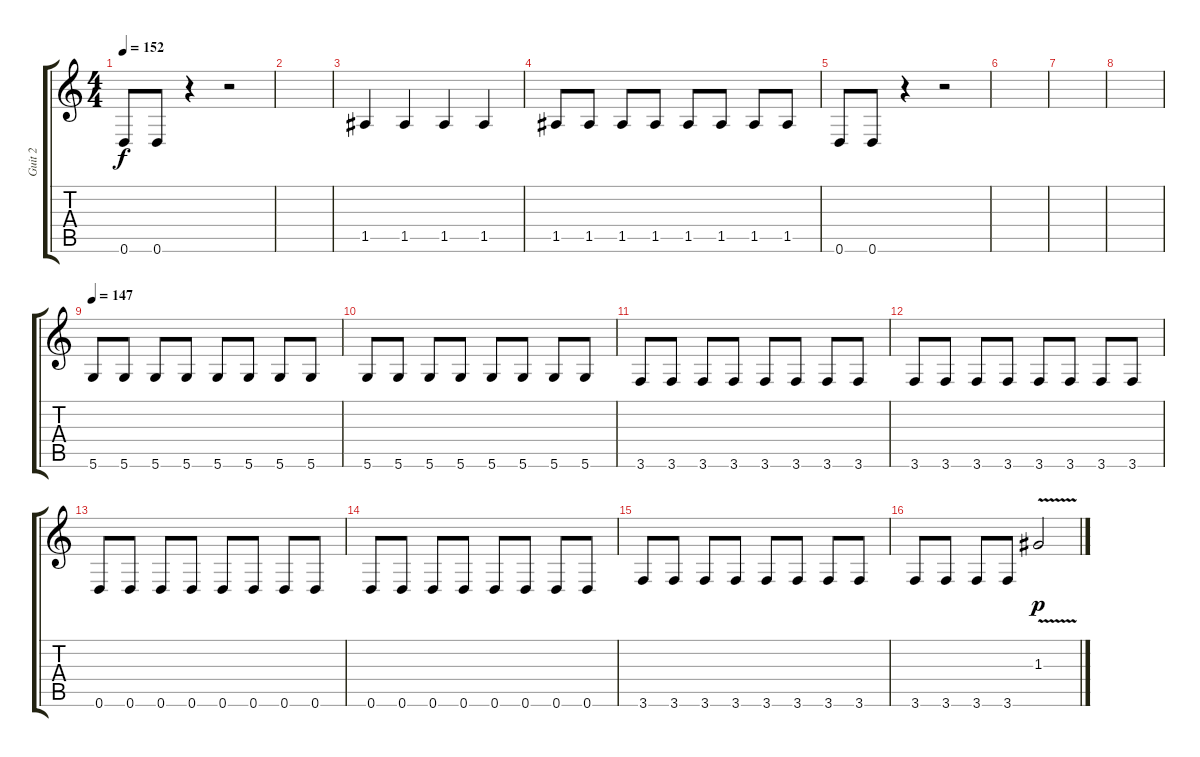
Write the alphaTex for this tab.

\track ("Guit 2" "Guit 2") {instrument distortionguitar}
\staff {score tabs}
\tuning (E4 B3 G3 D3 A2 D2) {hide}
\ts (4 4)
\tempo 152
\clef g2
\ks c
0.6.8{dy f} 0.6.8 r.4 r.2 |
|
1.5.4 1.5.4 1.5.4 1.5.4 |
1.5.8 1.5.8 1.5.8 1.5.8 1.5.8 1.5.8 1.5.8 1.5.8 |
0.6.8 0.6.8 r.4 r.2 |
|
|
|
\tempo 147
5.6.8 5.6.8 5.6.8 5.6.8 5.6.8 5.6.8 5.6.8 5.6.8 |
5.6.8 5.6.8 5.6.8 5.6.8 5.6.8 5.6.8 5.6.8 5.6.8 |
3.6.8 3.6.8 3.6.8 3.6.8 3.6.8 3.6.8 3.6.8 3.6.8 |
3.6.8 3.6.8 3.6.8 3.6.8 3.6.8 3.6.8 3.6.8 3.6.8 |
0.6.8 0.6.8 0.6.8 0.6.8 0.6.8 0.6.8 0.6.8 0.6.8 |
0.6.8 0.6.8 0.6.8 0.6.8 0.6.8 0.6.8 0.6.8 0.6.8 |
3.6.8 3.6.8 3.6.8 3.6.8 3.6.8 3.6.8 3.6.8 3.6.8 |
3.6.8 3.6.8 3.6.8 3.6.8 1.3{v}.2{dy p}
